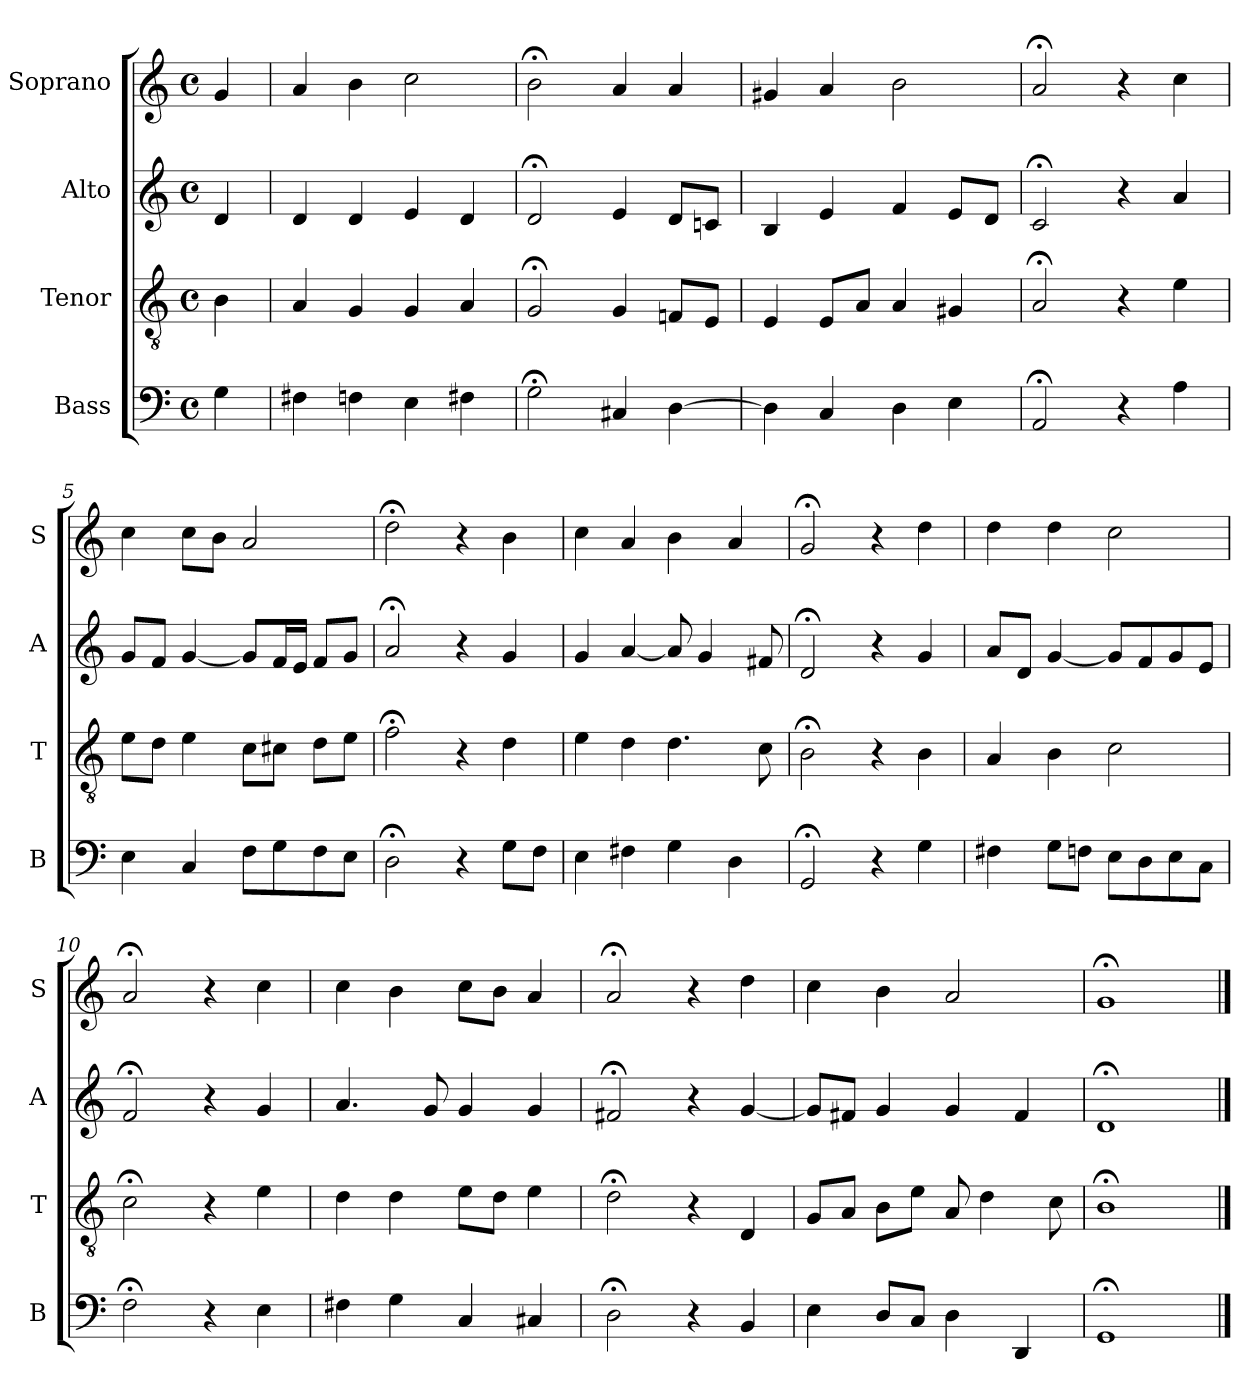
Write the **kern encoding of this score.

**kern	**kern	**kern	**kern
*part4	*part3	*part2	*part1
*staff4	*staff3	*staff2	*staff1
*I"Bass	*I"Tenor	*I"Alto	*I"Soprano
*I'B	*I'T	*I'A	*I'S
*clefF4	*clefGv2	*clefG2	*clefG2
*k[]	*k[]	*k[]	*k[]
*G:mix	*G:mix	*G:mix	*G:mix
*M4/4	*M4/4	*M4/4	*M4/4
*met(c)	*met(c)	*met(c)	*met(c)
*MM100	*MM100	*MM100	*MM100
=	=	=	=
4G	4B	4d	4g
=1	=1	=1	=1
4F#X	4A	4d	4a
4Fn	4G	4d	4b
4E	4G	4e	2cc
4F#X	4A	4d	.
=2	=2	=2	=2
2G;<	2G;<	2d;<	2b;<
4C#X	4G	4e	4a
[4D	8FnL	8dL	4a
.	8EJ	8cnJ	.
=3	=3	=3	=3
4D]	4E	4B	4g#X
4C	8EL	4e	4a
.	8AJ	.	.
4D	4A	4f	2b
4E	4G#X	8eL	.
.	.	8dJ	.
=4	=4	=4	=4
2AA;<	2A;<	2c;<	2a;<
4r	4r	4r	4r
4A	4e	4a	4cc
=5	=5	=5	=5
4E	8eL	8gL	4cc
.	8dJ	8fJ	.
4C	4e	[4g	8ccL
.	.	.	8bJ
8FL	8cL	8gL]	2a
8G	8c#XJ	16fL	.
.	.	16eJJ	.
8F	8dL	8fL	.
8EJ	8eJ	8gJ	.
=6	=6	=6	=6
2D;<	2f;<	2a;<	2dd;<
4r	4r	4r	4r
8GL	4d	4g	4b
8FJ	.	.	.
=7	=7	=7	=7
4E	4e	4g	4cc
4F#X	4d	[4a	4a
4G	4.d	8a]	4b
.	.	4g	.
4D	.	.	4a
.	8c	8f#X	.
=8	=8	=8	=8
2GG;<	2B;<	2d;<i	2g;<i
4r	4r	4r	4r
4G	4B	4gi	4ddi
=9	=9	=9	=9
4F#X	4A	8aL	4dd
.	.	8dJ	.
8GL	4B	[4g	4dd
8FnJ	.	.	.
8EL	2c	8gL]	2cc
8D	.	8f	.
8E	.	8g	.
8CJ	.	8eJ	.
=10	=10	=10	=10
2F;<	2c;<	2f;<	2a;<
4r	4r	4r	4r
4E	4e	4g	4cc
=11	=11	=11	=11
4F#X	4d	4.a	4cc
4G	4d	.	4b
.	.	8g	.
4C	8eL	4g	8ccL
.	8dJ	.	8bJ
4C#X	4e	4g	4ai
=12	=12	=12	=12
2D;<	2d;<	2f#X;<i	2a;<i
4r	4r	4r	4r
4BB	4D	[4gi	4ddi
=13	=13	=13	=13
4E	8GL	8giL]	4cc
.	8AJ	8f#XJ	.
8DL	8BL	4g	4b
8CJ	8eJ	.	.
4D	8A	4g	2a
.	4d	.	.
4DD	.	4f#	.
.	8c	.	.
=14	=14	=14	=14
1GG;<	1B;<	1d;<	1g;<
==	==	==	==
*-	*-	*-	*-
